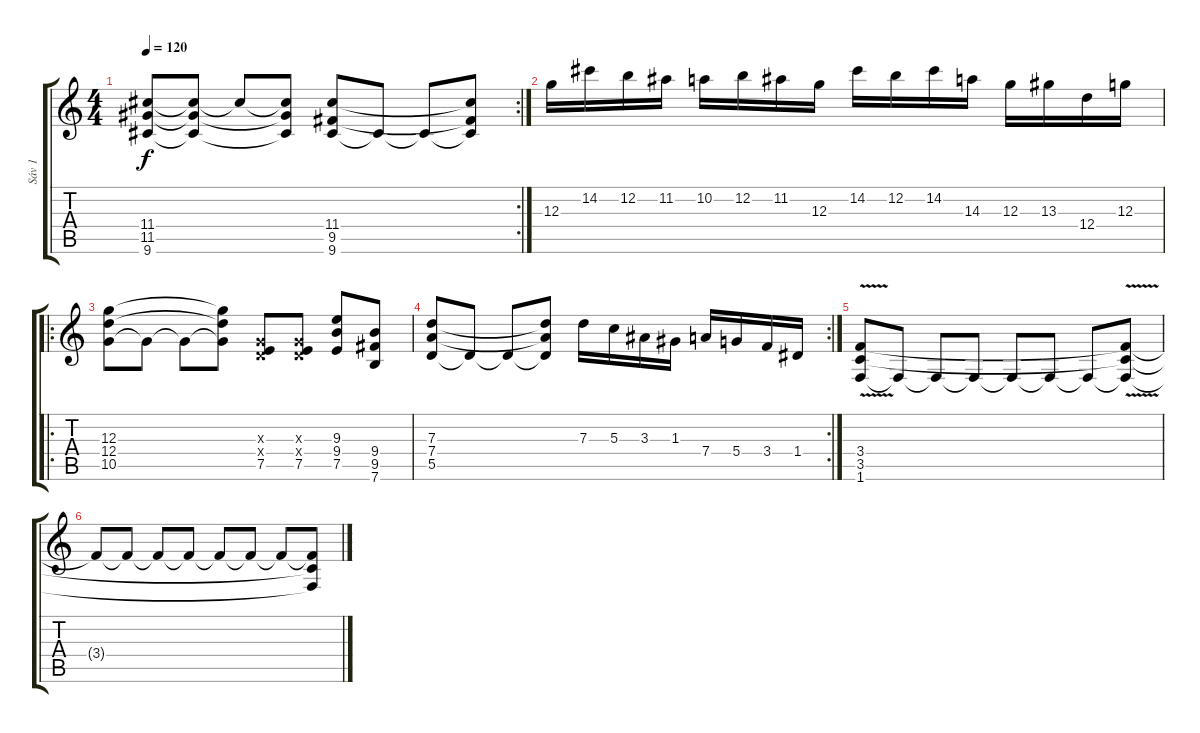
\track ("Sáv 1" "Sáv 1") {instrument distortionguitar}
\staff {score tabs}
\tuning (E4 B3 G3 D3 A2 E2) {hide}
\rc 2
\ts (4 4)
\tempo 120
\clef g2
\ks c
(11.4 11.5 9.6).8{dy f} (11.4{t} 11.5{t} 9.6{t}).8 11.4{t}.8 (11.4{t} 11.5{t} 9.6{t}).8 (11.4 9.5 9.6).8 9.6{t}.8 9.6{t}.8 (11.4{t} 9.5{t} 9.6{t}).8 |
12.3.16 14.2.16 12.2.16 11.2.16 10.2.16 12.2.16 11.2.16 12.3.16 14.2.16 12.2.16 14.2.16 14.3.16 12.3.16 13.3.16 12.4.16 12.3.16 |
\ro
(12.3 12.4 10.5).8 10.5{t}.8 10.5{t}.8 (12.3{t} 12.4{t} 10.5{t}).8 (0.3{x} 0.4{x} 7.5).8 (0.3{x} 0.4{x} 7.5).8 (9.3 9.4 7.5).8 (9.4 9.5 7.6).8 |
\rc 2
(7.3 7.4 5.5).8 5.5{t}.8 5.5{t}.8 (7.3{t} 7.4{t} 5.5{t}).8 7.3.16 5.3.16 3.3.16 1.3.16 7.4.16 5.4.16 3.4.16 1.4.16 |
(3.4{v} 3.5 1.6).8 1.6{t}.8 1.6{t}.8 1.6{t}.8 1.6{t}.8 1.6{t}.8 1.6{t}.8 (3.4{t} 3.5{t} 1.6{t}).8 |
3.4{t}.8 3.4{t}.8 3.4{t}.8 3.4{t}.8 3.4{t}.8 3.4{t}.8 3.4{t}.8 (3.4{t} 3.5{t} 1.6{t}).8
